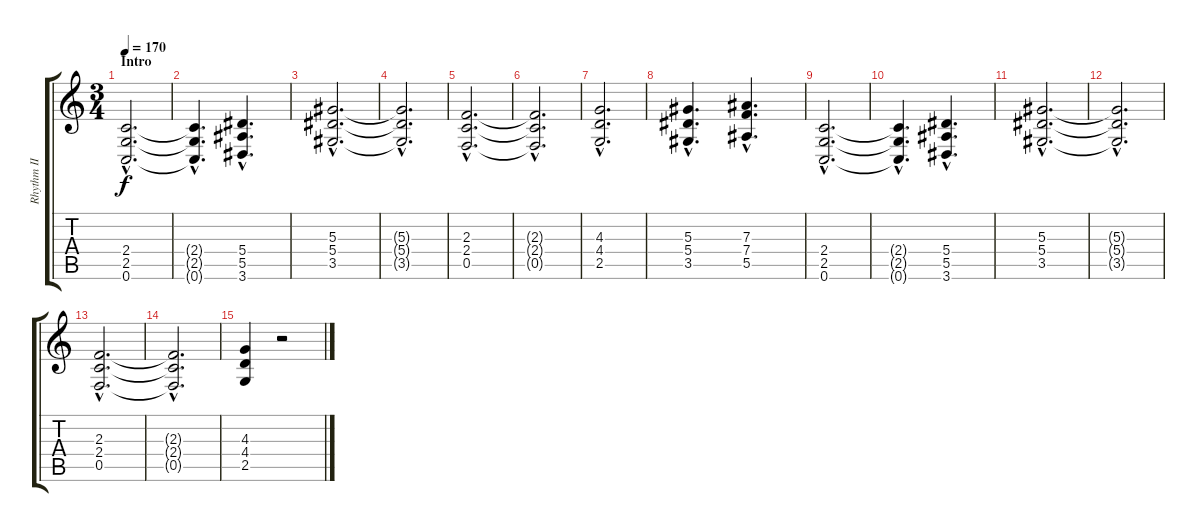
\track ("Rhythm II" "Rhythm II") {instrument distortionguitar}
\staff {score tabs}
\tuning (C4 G3 Eb3 Bb2 F2 C2) {hide}
\ts (3 4)
\section ("" "Intro")
\tempo 170
\clef g2
\ks c
(2.4{hac} 2.5{hac} 0.6{hac}).2{d dy f instrument distortionguitar} |
(2.4{hac t} 2.5{hac t} 0.6{hac t}).4{d} (5.4{hac} 5.5{hac} 3.6{hac}).4{d} |
(5.3{hac} 5.4{hac} 3.5{hac}).2{d} |
(5.3{hac t} 5.4{hac t} 3.5{hac t}).2{d} |
(2.3{hac} 2.4{hac} 0.5{hac}).2{d} |
(2.3{hac t} 2.4{hac t} 0.5{hac t}).2{d} |
(4.3{hac} 4.4{hac} 2.5{hac}).2{d} |
(5.3{hac} 5.4{hac} 3.5{hac}).4{d} (7.3{hac} 7.4{hac} 5.5{hac}).4{d} |
(2.4{hac} 2.5{hac} 0.6{hac}).2{d} |
(2.4{hac t} 2.5{hac t} 0.6{hac t}).4{d} (5.4{hac} 5.5{hac} 3.6{hac}).4{d} |
(5.3{hac} 5.4{hac} 3.5{hac}).2{d} |
(5.3{hac t} 5.4{hac t} 3.5{hac t}).2{d} |
(2.3{hac} 2.4{hac} 0.5{hac}).2{d} |
(2.3{hac t} 2.4{hac t} 0.5{hac t}).2{d} |
(4.3 4.4 2.5).4 r.2
